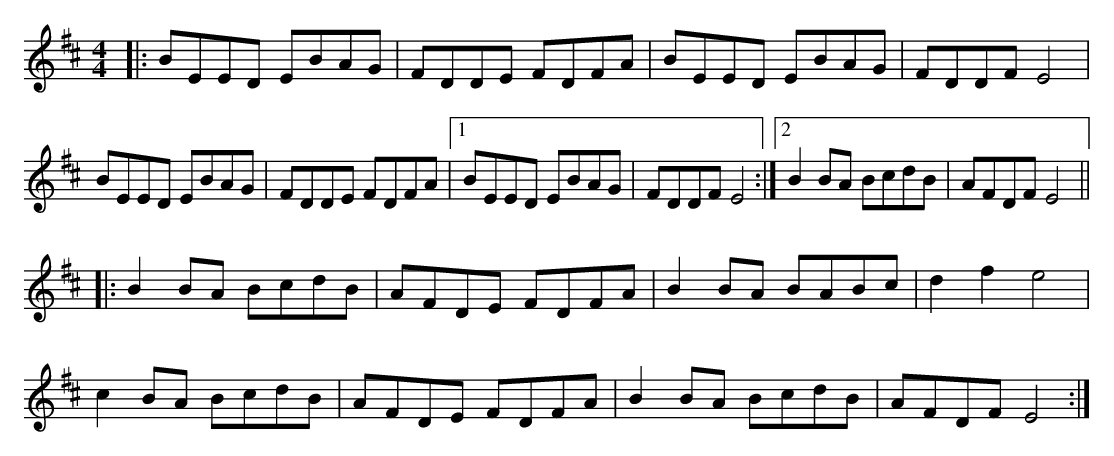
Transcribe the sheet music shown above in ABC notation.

X:1
M:4/4
K:Edor
|:BEED EBAG|FDDE FDFA|BEED EBAG|FDDF E4|
BEED EBAG|FDDE FDFA|1 BEED EBAG|FDDF E4:|2 B2BA BcdB|AFDF E4||
|:B2BA BcdB|AFDE FDFA|B2BA BABc|d2 f2 e4|
c2BA BcdB|AFDE FDFA|B2BA BcdB|AFDF E4:|
